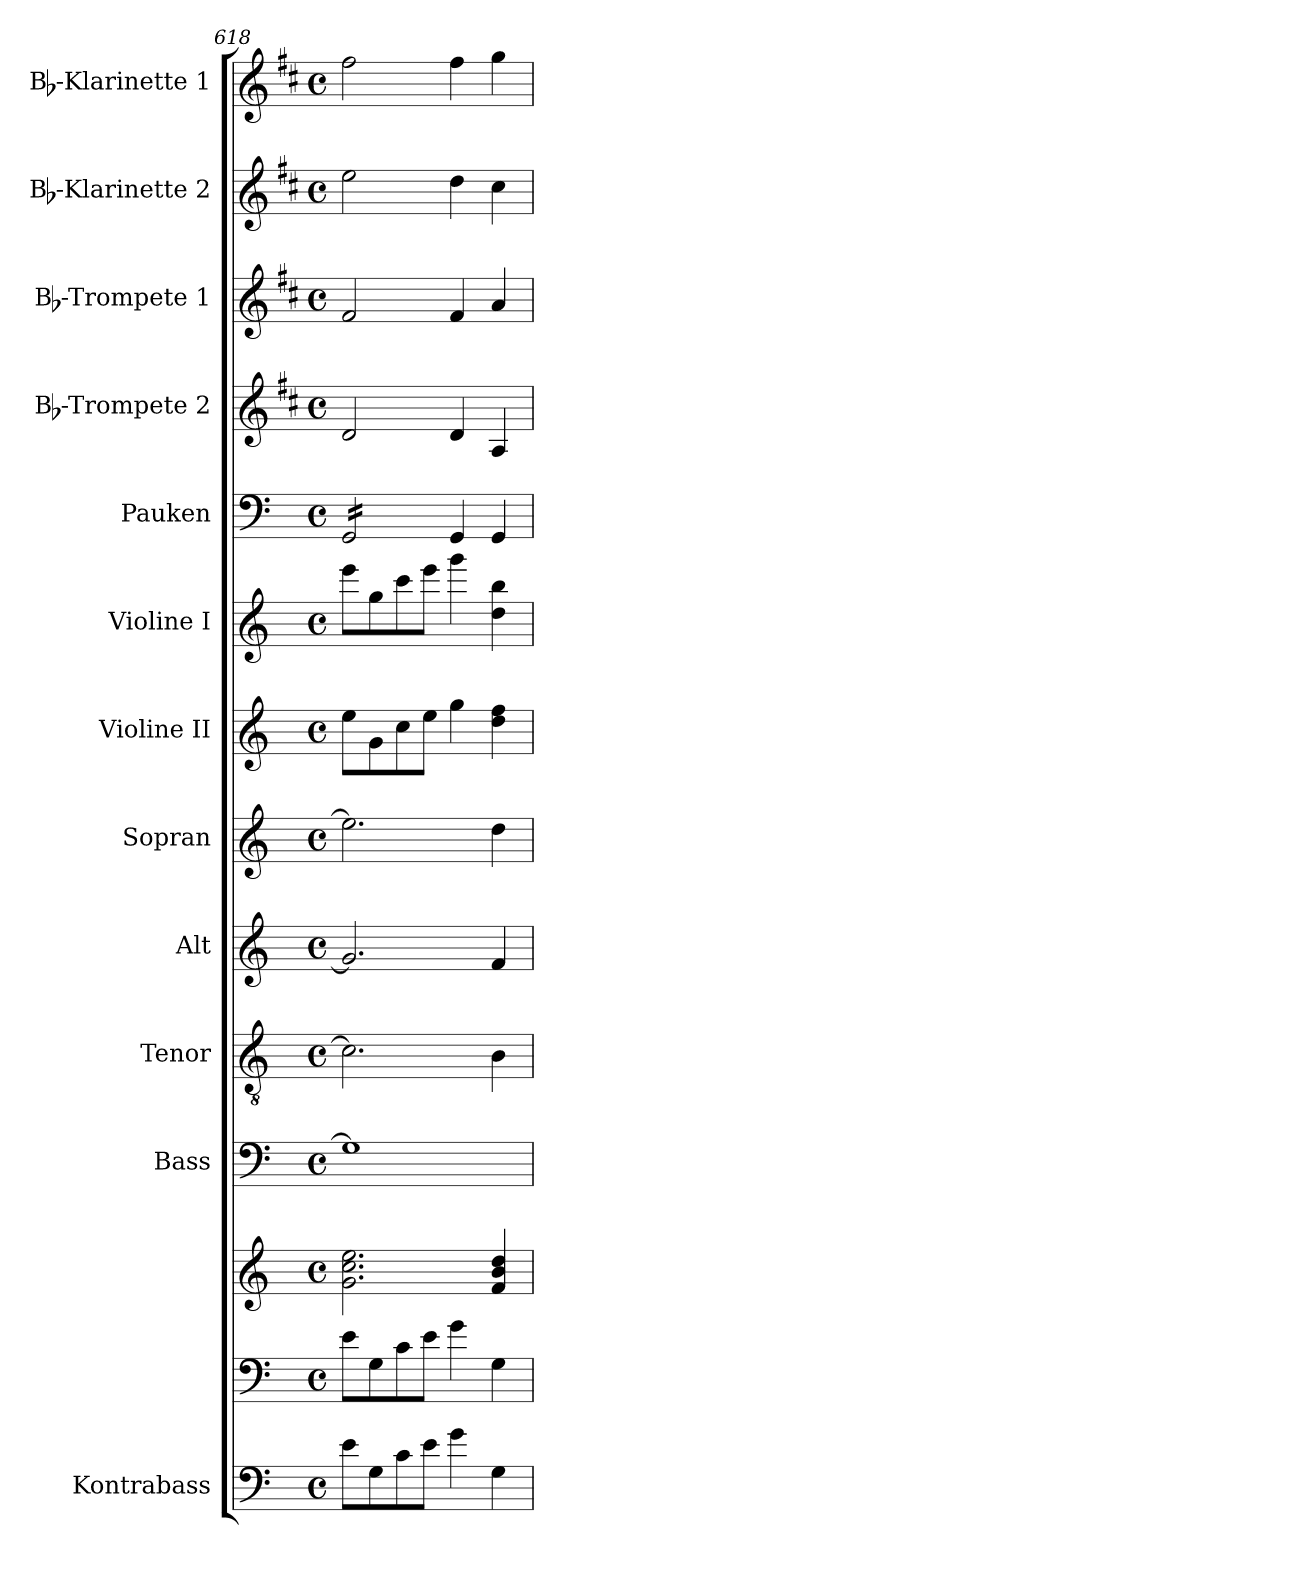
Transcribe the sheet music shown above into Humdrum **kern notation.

**kern	**kern	**kern	**kern	**kern	**kern	**kern	**kern	**kern	**kern	**kern	**kern	**kern	**kern
*part13	*part12	*part12	*part11	*part10	*part9	*part8	*part7	*part6	*part5	*part4	*part3	*part2	*part1
*staff14	*staff13	*staff12	*staff11	*staff10	*staff9	*staff8	*staff7	*staff6	*staff5	*staff4	*staff3	*staff2	*staff1
*I"Kontrabass	*	*	*I"Bass	*I"Tenor	*I"Alt	*I"Sopran	*I"Violine II	*I"Violine I	*I"Pauken	*I"Bb-Trompete 2	*I"Bb-Trompete 1	*I"Bb-Klarinette 2	*I"Bb-Klarinette 1
*I'Kb.	*	*	*I'B.	*I'T.	*I'A.	*I'S.	*I'Vl. II	*I'Vl. I	*I'Pk.	*I'Bb Trp. 2	*I'Bb Trp. 1	*I'Bb Kl. 2	*I'Bb Kl. 1
*clefF4	*clefF4	*clefG2	*clefF4	*clefGv2	*clefG2	*clefG2	*clefG2	*clefG2	*clefF4	*clefG2	*clefG2	*clefG2	*clefG2
*ITrd7c12	*	*	*	*	*	*	*	*	*	*ITrd1c2	*ITrd1c2	*ITrd1c2	*ITrd1c2
*k[]	*k[]	*k[]	*k[]	*k[]	*k[]	*k[]	*k[]	*k[]	*k[]	*k[]	*k[]	*k[]	*k[]
*C:	*C:	*C:	*C:	*C:	*C:	*C:	*C:	*C:	*C:	*C:	*C:	*C:	*C:
*M4/4	*M4/4	*M4/4	*M4/4	*M4/4	*M4/4	*M4/4	*M4/4	*M4/4	*M4/4	*M4/4	*M4/4	*M4/4	*M4/4
*met(c)	*met(c)	*met(c)	*met(c)	*met(c)	*met(c)	*met(c)	*met(c)	*met(c)	*met(c)	*met(c)	*met(c)	*met(c)	*met(c)
=618	=618	=618	=618	=618	=618	=618	=618	=618	=618	=618	=618	=618	=618
*	*	*	*	*	*	*	*	*	*tremolo	*	*	*	*
8E\L	8e\L	2.g\ 2.cc\ 2.ee\	1G]	2.c\]	2.g/]	2.ee\]	8ee\L	8eee\L	16GG/LL	2c/	2e/	2dd\	2ee\
.	.	.	.	.	.	.	.	.	16GG/	.	.	.	.
8GG\	8G\	.	.	.	.	.	8g\	8gg\	16GG/	.	.	.	.
.	.	.	.	.	.	.	.	.	16GG/	.	.	.	.
8C\	8c\	.	.	.	.	.	8cc\	8ccc\	16GG/	.	.	.	.
.	.	.	.	.	.	.	.	.	16GG/	.	.	.	.
8E\J	8e\J	.	.	.	.	.	8ee\J	8eee\J	16GG/	.	.	.	.
.	.	.	.	.	.	.	.	.	16GG/JJ	.	.	.	.
*	*	*	*	*	*	*	*	*	*Xtremolo	*	*	*	*
4G\	4g\	.	.	.	.	.	4gg\	4ggg\	4GG/	4c/	4e/	4cc\	4ee\
4GG\	4G\	4f/ 4b/ 4dd/	.	4B\	4f/	4dd\	4dd\ 4ff\	4dd\ 4bb\	4GG/	4G/	4g/	4b\	4ff\
=	=	=	=	=	=	=	=	=	=	=	=	=	=
*-	*-	*-	*-	*-	*-	*-	*-	*-	*-	*-	*-	*-	*-
